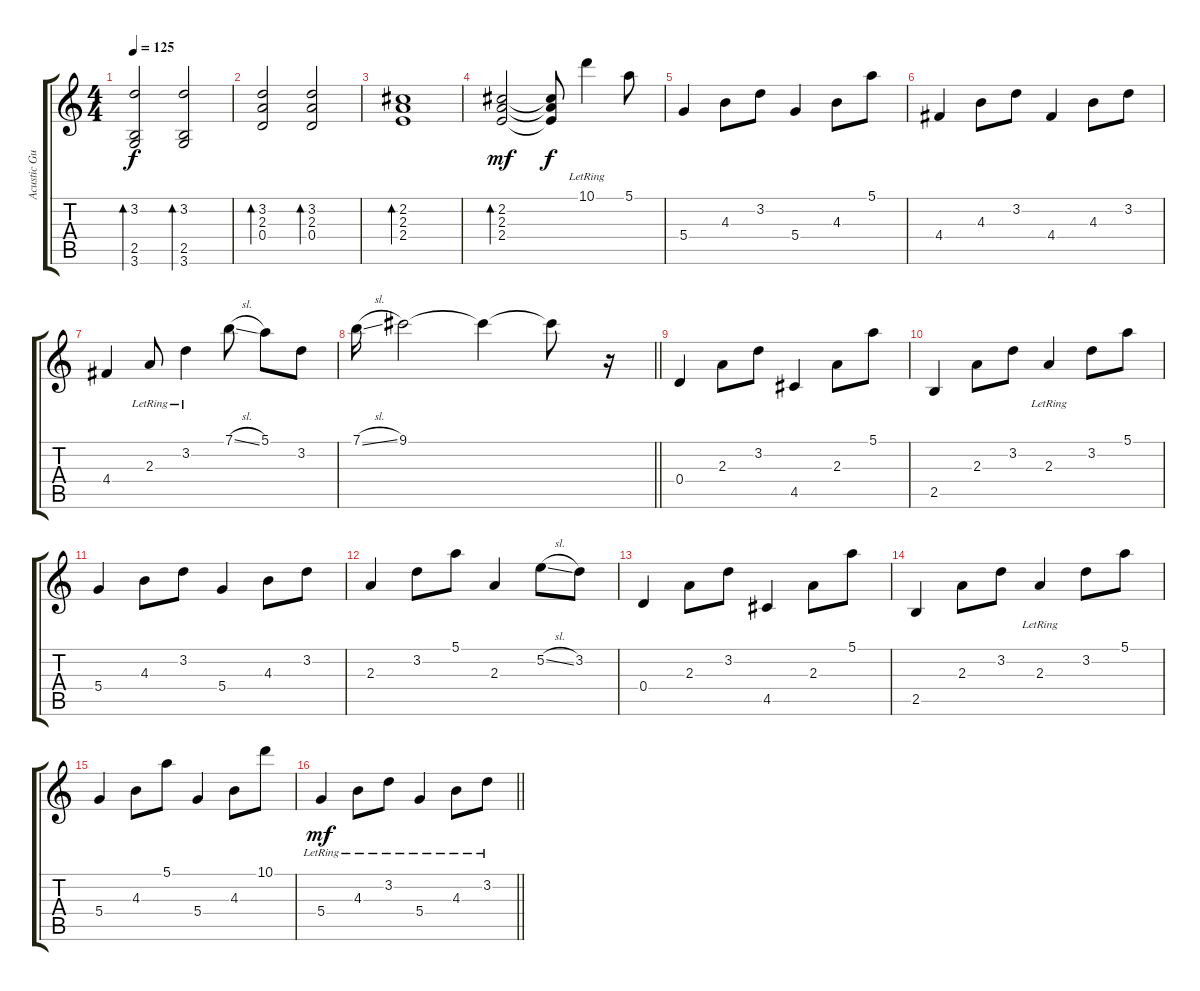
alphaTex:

\track ("Acustic Guitar" "Acustic Gu") {instrument electricguitarjazz}
\staff {score tabs}
\tuning (E4 B3 G3 D3 A2 E2) {hide}
\ts (4 4)
\tempo 125
\clef g2
\ks c
(3.2 2.5 3.6).2{bd 60 dy f} (3.2 2.5 3.6).2{bd 60} |
(3.2 2.3 0.4).2{bd 60} (3.2 2.3 0.4).2{bd 60} |
(2.2 2.3 2.4).1{bd 60} |
(2.2 2.3 2.4).2{bd 60 dy mf} (2.2{t} 2.3{t} 2.4{t}).8{dy f} 10.1{lr}.4 5.1.8 |
5.4.4 4.3.8 3.2.8 5.4.4 4.3.8 5.1.8 |
4.4.4 4.3.8 3.2.8 4.4.4 4.3.8 3.2.8 |
4.4.4 2.3{lr}.8 3.2{lr}.4 7.1{sl}.8 5.1.8 3.2.8 |
\barLineRight lightlight
7.1{sl}.16 9.1.2 9.1{t}.4 9.1{t}.8 r.16 |
0.4.4 2.3.8 3.2.8 4.5.4 2.3.8 5.1.8 |
2.5.4 2.3.8 3.2.8 2.3{lr}.4 3.2.8 5.1.8 |
5.4.4 4.3.8 3.2.8 5.4.4 4.3.8 3.2.8 |
2.3.4 3.2.8 5.1.8 2.3.4 5.2{sl}.8 3.2.8 |
0.4.4 2.3.8 3.2.8 4.5.4 2.3.8 5.1.8 |
2.5.4 2.3.8 3.2.8 2.3{lr}.4 3.2.8 5.1.8 |
5.4.4 4.3.8 5.1.8 5.4.4 4.3.8 10.1.8 |
\barLineRight lightlight
5.4{lr}.4{dy mf} 4.3{lr}.8 3.2{lr}.8 5.4{lr}.4 4.3{lr}.8 3.2{lr}.8
